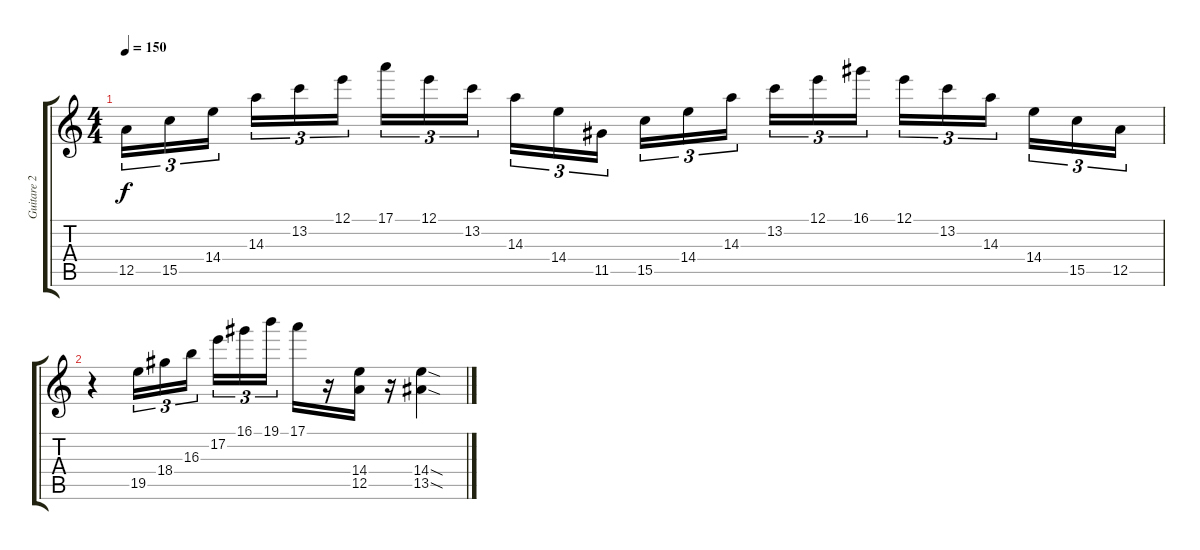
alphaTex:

\track ("Guitare 2 " "Guitare 2 ") {instrument distortionguitar}
\staff {score tabs}
\tuning (E4 B3 G3 D3 A2 E2) {hide}
\ts (4 4)
\tempo 150
\clef g2
\ks c
12.5.16{tu (3 2) dy f} 15.5.16{tu (3 2)} 14.4.16{tu (3 2) beam splitsecondary} 14.3.16{tu (3 2)} 13.2.16{tu (3 2)} 12.1.16{tu (3 2)} 17.1.16{tu (3 2)} 12.1.16{tu (3 2)} 13.2.16{tu (3 2) beam splitsecondary} 14.3.16{tu (3 2)} 14.4.16{tu (3 2)} 11.5.16{tu (3 2)} 15.5.16{tu (3 2)} 14.4.16{tu (3 2)} 14.3.16{tu (3 2) beam splitsecondary} 13.2.16{tu (3 2)} 12.1.16{tu (3 2)} 16.1.16{tu (3 2)} 12.1.16{tu (3 2)} 13.2.16{tu (3 2)} 14.3.16{tu (3 2) beam splitsecondary} 14.4.16{tu (3 2)} 15.5.16{tu (3 2)} 12.5.16{tu (3 2)} |
r.4 19.5.16{tu (3 2)} 18.4.16{tu (3 2)} 16.3.16{tu (3 2) beam splitsecondary} 17.2.16{tu (3 2)} 16.1.16{tu (3 2)} 19.1.16{tu (3 2)} 17.1.16 r.16 (14.4 12.5).16 r.16 (14.4{sod} 13.5{sod}).4
